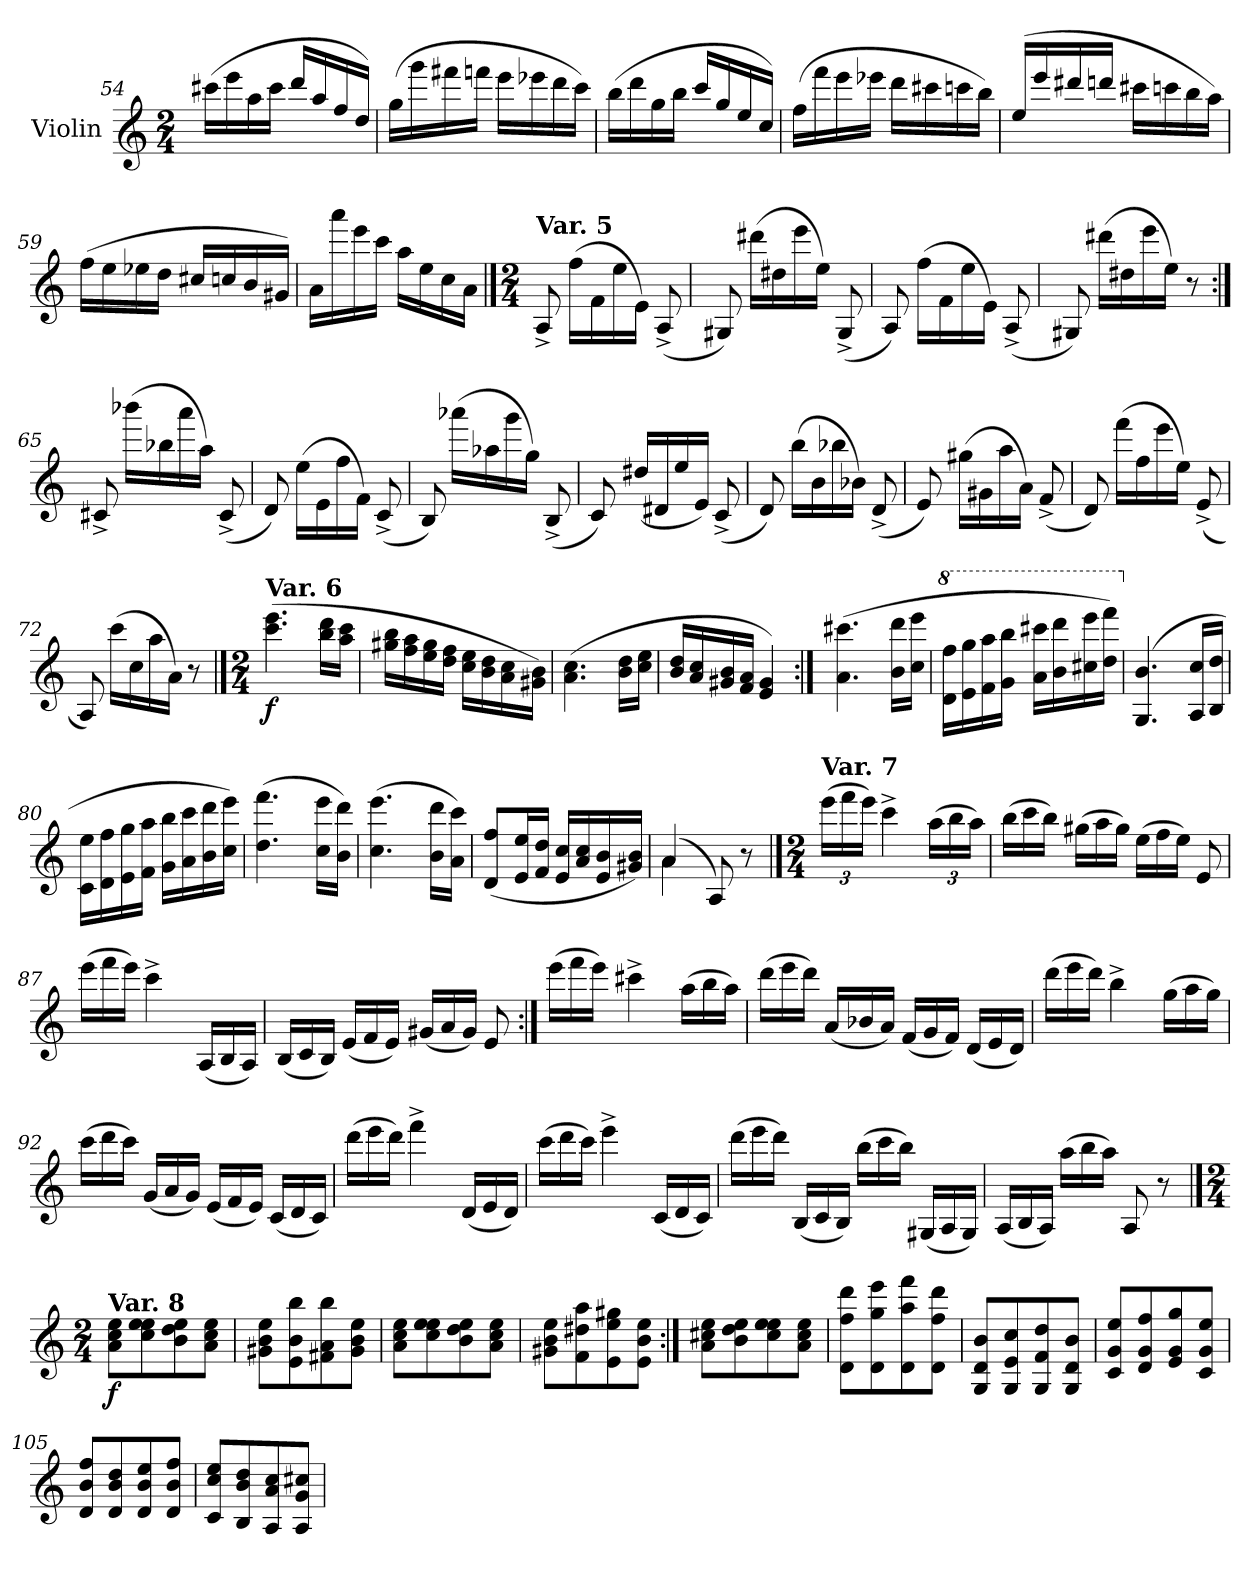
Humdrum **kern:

**kern	**dynam
*part1	*part1
*staff1	*staff1
*I"Violin	*
*I'Vln.	*
*clefG2	*
*k[]	*
*M2/4	*
=54	=54
(>16ccc#X\LL	.
16eee\	.
16aa\	.
16ccc#\JJ	.
16ddd/LL	.
16aa/	.
16ff/	.
16dd/JJ)	.
=55	=55
(>16gg\LL	.
16ggg\	.
16fff#X\	.
16fffn\JJ	.
16eee\LL	.
16eee-X\	.
16ddd\	.
16ccc\JJ)	.
=56	=56
(>16bb\LL	.
16ddd\	.
16gg\	.
16bb\JJ	.
16ccc/LL	.
16gg/	.
16ee/	.
16cc/JJ)	.
!!LO:LB:g=z
=57	=57
(>16ff\LL	.
16fff\	.
16eee\	.
16eee-X\JJ	.
16ddd\LL	.
16ccc#X\	.
16cccn\	.
16bb\JJ)	.
=58	=58
(>16ee/LL	.
16eee/	.
16ddd#X/	.
16dddn/JJ	.
16ccc#X\LL	.
16cccn\	.
16bb\	.
16aa\JJ)	.
=59	=59
(>16ff\LL	.
16ee\	.
16ee-X\	.
16dd\JJ	.
16cc#X/LL	.
16ccn/	.
16b/	.
16g#X/JJ)	.
=60	=60
16a\LL	.
16aaa\	.
16eee\	.
16ccc\JJ	.
16aa\LL	.
16ee\	.
16cc\	.
16a\JJ	.
!!LO:LB:g=z
==61	==61
*M2/4	*
!LO:TX:a:B:t=Var. 5	!
8A^/	.
(>16ff\LL	.
16f\	.
16ee\	.
16e\JJ)	.
(<8A^/	.
=62	=62
8G#X/)	.
(>16ddd#X\LL	.
16dd#X\	.
16eee\	.
16ee\JJ)	.
(<8G#^/	.
=63	=63
8A/)	.
(>16ff\LL	.
16f\	.
16ee\	.
16e\JJ)	.
(<8A^/	.
=64	=64
8G#X/)	.
(>16ddd#X\LL	.
16dd#X\	.
16eee\	.
16ee\JJ)	.
8r	.
=65:|!	=65:|!
8c#X^/	.
(>16bbb-X\LL	.
16bb-X\	.
16aaa\	.
16aa\JJ)	.
(<8c#^/	.
=66	=66
8d/)	.
(>16ee\LL	.
16e\	.
16ff\	.
16f\JJ)	.
(<8c^/	.
!!LO:LB:g=z
=67	=67
8B/)	.
(>16aaa-X\LL	.
16aa-X\	.
16ggg\	.
16gg\JJ)	.
(<8B^/	.
=68	=68
8c/)	.
(<16dd#X/LL	.
16d#X/	.
16ee/	.
16e/JJ)	.
(<8c^/	.
=69	=69
8d/)	.
(>16bb\LL	.
16b\	.
16bb-X\	.
16b-X\JJ)	.
(<8d^/	.
=70	=70
8e/)	.
(>16gg#X\LL	.
16g#X\	.
16aa\	.
16a\JJ)	.
(<8f^/	.
=71	=71
8d/)	.
(>16fff\LL	.
16ff\	.
16eee\	.
16ee\JJ)	.
(<8e^/	.
=72	=72
8A/)	.
(>16ccc\LL	.
16cc\	.
16aa\	.
16a\JJ)	.
8r	.
!!LO:LB:g=z
==73	==73
*M2/4	*
!LO:TX:a:B:t=Var. 6	!
!	!LO:DY:b
(>4.ccc\ 4.eee\	f
16bb\ 16ddd\LL	.
16aa\ 16ccc\JJ	.
=74	=74
16gg#X\ 16bb\LL	.
16ff\ 16aa\	.
16ee\ 16gg#\	.
16dd\ 16ff\JJ	.
16cc\ 16ee\LL	.
16b\ 16dd\	.
16a\ 16cc\	.
16g#X\ 16b\JJ)	.
=75	=75
(>4.a\ 4.cc\	.
16b\ 16dd\LL	.
16cc\ 16ee\JJ	.
=76	=76
16b/ 16dd/LL	.
16a/ 16cc/	.
16g#X/ 16b/	.
16f/ 16a/JJ	.
4e/ 4g#/)	.
=77:|!	=77:|!
(>4.a\ 4.ccc#X\	.
16b\ 16ddd\LL	.
16cc\ 16eee\JJ	.
=78	=78
*8va	*
16dd\ 16fff\LL	.
16ee\ 16ggg\	.
16ff\ 16aaa\	.
16gg\ 16bbb\JJ	.
16aa\ 16cccc#X\LL	.
16bb\ 16dddd\	.
16ccc#X\ 16eeee\	.
16ddd\ 16ffff\JJ)	.
!!LO:LB:g=z
=79	=79
*X8va	*
(>4.G/ 4.b/	.
16A/ 16cc/LL	.
16B/ 16dd/JJ	.
=80	=80
16c\ 16ee\LL	.
16d\ 16ff\	.
16e\ 16gg\	.
16f\ 16aa\JJ	.
16g\ 16bb\LL	.
16a\ 16ccc\	.
16b\ 16ddd\	.
16cc\ 16eee\JJ)	.
=81	=81
(>4.dd\ 4.fff\	.
16cc\ 16eee\LL	.
16b\ 16ddd\JJ)	.
=82	=82
(>4.cc\ 4.eee\	.
16b\ 16ddd\LL	.
16a\ 16ccc\JJ)	.
=83	=83
(<8d/ 8ff/L	.
16e/ 16ee/L	.
16f/ 16dd/JJ	.
16e/ 16cc/LL	.
16a/ 16cc/	.
16e/ 16b/	.
16g#X/ 16b/JJ)	.
=84	=84
*^	*
(<4a/	4a\	.
8A/)	4ryy	.
8r	.	.
*v	*v	*
!!LO:LB:g=z
==85	==85
*M2/4	*
*Xbrackettup	*
!LO:TX:a:B:t=Var. 7	!
(>24eee\LL	.
24fff\	.
24eee\JJ)	.
4ccc^\	.
(>24aa\LL	.
24bb\	.
24aa\JJ)	.
=86	=86
*Xtuplet	*
(>24bb\LL	.
24ccc\	.
24bb\JJ)	.
(>24gg#X\LL	.
24aa\	.
24gg#\JJ)	.
(>24ee\LL	.
24ff\	.
24ee\JJ)	.
8e/	.
=87	=87
(>24eee\LL	.
24fff\	.
24eee\JJ)	.
4ccc^\	.
(<24A/LL	.
24B/	.
24A/JJ)	.
=88	=88
(<24B/LL	.
24c/	.
24B/JJ)	.
(<24e/LL	.
24f/	.
24e/JJ)	.
(<24g#X/LL	.
24a/	.
24g#/JJ)	.
8e/	.
!!LO:PB:g=z
=89:|!	=89:|!
(>24eee\LL	.
24fff\	.
24eee\JJ)	.
4ccc#X^\	.
(>24aa\LL	.
24bb\	.
24aa\JJ)	.
=90	=90
(>24ddd\LL	.
24eee\	.
24ddd\JJ)	.
(<24a/LL	.
24b-X/	.
24a/JJ)	.
(<24f/LL	.
24g/	.
24f/JJ)	.
(<24d/LL	.
24e/	.
24d/JJ)	.
=91	=91
(>24ddd\LL	.
24eee\	.
24ddd\JJ)	.
4bb^\	.
(>24gg\LL	.
24aa\	.
24gg\JJ)	.
=92	=92
(>24ccc\LL	.
24ddd\	.
24ccc\JJ)	.
(<24g/LL	.
24a/	.
24g/JJ)	.
(<24e/LL	.
24f/	.
24e/JJ)	.
(<24c/LL	.
24d/	.
24c/JJ)	.
!!LO:LB:g=z
=93	=93
(>24ddd\LL	.
24eee\	.
24ddd\JJ)	.
4fff^\	.
(<24d/LL	.
24e/	.
24d/JJ)	.
=94	=94
(>24ccc\LL	.
24ddd\	.
24ccc\JJ)	.
4eee^\	.
(<24c/LL	.
24d/	.
24c/JJ)	.
=95	=95
(>24ddd\LL	.
24eee\	.
24ddd\JJ)	.
(<24B/LL	.
24c/	.
24B/JJ)	.
(>24bb\LL	.
24ccc\	.
24bb\JJ)	.
(<24G#X/LL	.
24A/	.
24G#/JJ)	.
=96	=96
(<24A/LL	.
24B/	.
24A/JJ)	.
(>24aa\LL	.
24bb\	.
24aa\JJ)	.
8A/	.
8r	.
!!LO:LB:g=z
==97	==97
*M2/4	*
!LO:TX:a:B:t=Var. 8	!
!	!LO:DY:b
8a\ 8cc\ 8ee\L	f
8cc\ 8ee\ 8ee\	.
8b\ 8dd\ 8ee\	.
8a\ 8cc\ 8ee\J	.
=98	=98
8g#X\ 8b\ 8ee\L	.
8e\ 8b\ 8bb\	.
8f#X\ 8a\ 8bb\	.
8g#\ 8b\ 8ee\J	.
=99	=99
8a\ 8cc\ 8ee\L	.
8cc\ 8ee\ 8ee\	.
8b\ 8dd\ 8ee\	.
8a\ 8cc\ 8ee\J	.
=100	=100
8g#X\ 8b\ 8ee\L	.
8f\ 8dd#X\ 8aa\	.
8e\ 8ee\ 8gg#X\	.
8e\ 8b\ 8ee\J	.
=101:|!	=101:|!
8a\ 8cc#X\ 8ee\L	.
8b\ 8dd\ 8ee\	.
8cc#\ 8ee\ 8ee\	.
8a\ 8cc#\ 8ee\J	.
=102	=102
8d\ 8ff\ 8ddd\L	.
8d\ 8gg\ 8eee\	.
8d\ 8aa\ 8fff\	.
8d\ 8ff\ 8ddd\J	.
!!LO:LB:g=z
=103	=103
8G/ 8d/ 8b/L	.
8G/ 8e/ 8cc/	.
8G/ 8f/ 8dd/	.
8G/ 8d/ 8b/J	.
=104	=104
8c/ 8g/ 8ee/L	.
8d/ 8g/ 8ff/	.
8e/ 8g/ 8gg/	.
8c/ 8g/ 8ee/J	.
=105	=105
8d/ 8b/ 8ff/L	.
8d/ 8b/ 8dd/	.
8d/ 8b/ 8ee/	.
8d/ 8b/ 8ff/J	.
=106	=106
8c/ 8cc/ 8ee/L	.
8B/ 8b/ 8dd/	.
8A/ 8a/ 8cc/	.
8A/ 8g/ 8cc#X/J	.
=	=
*-	*-
